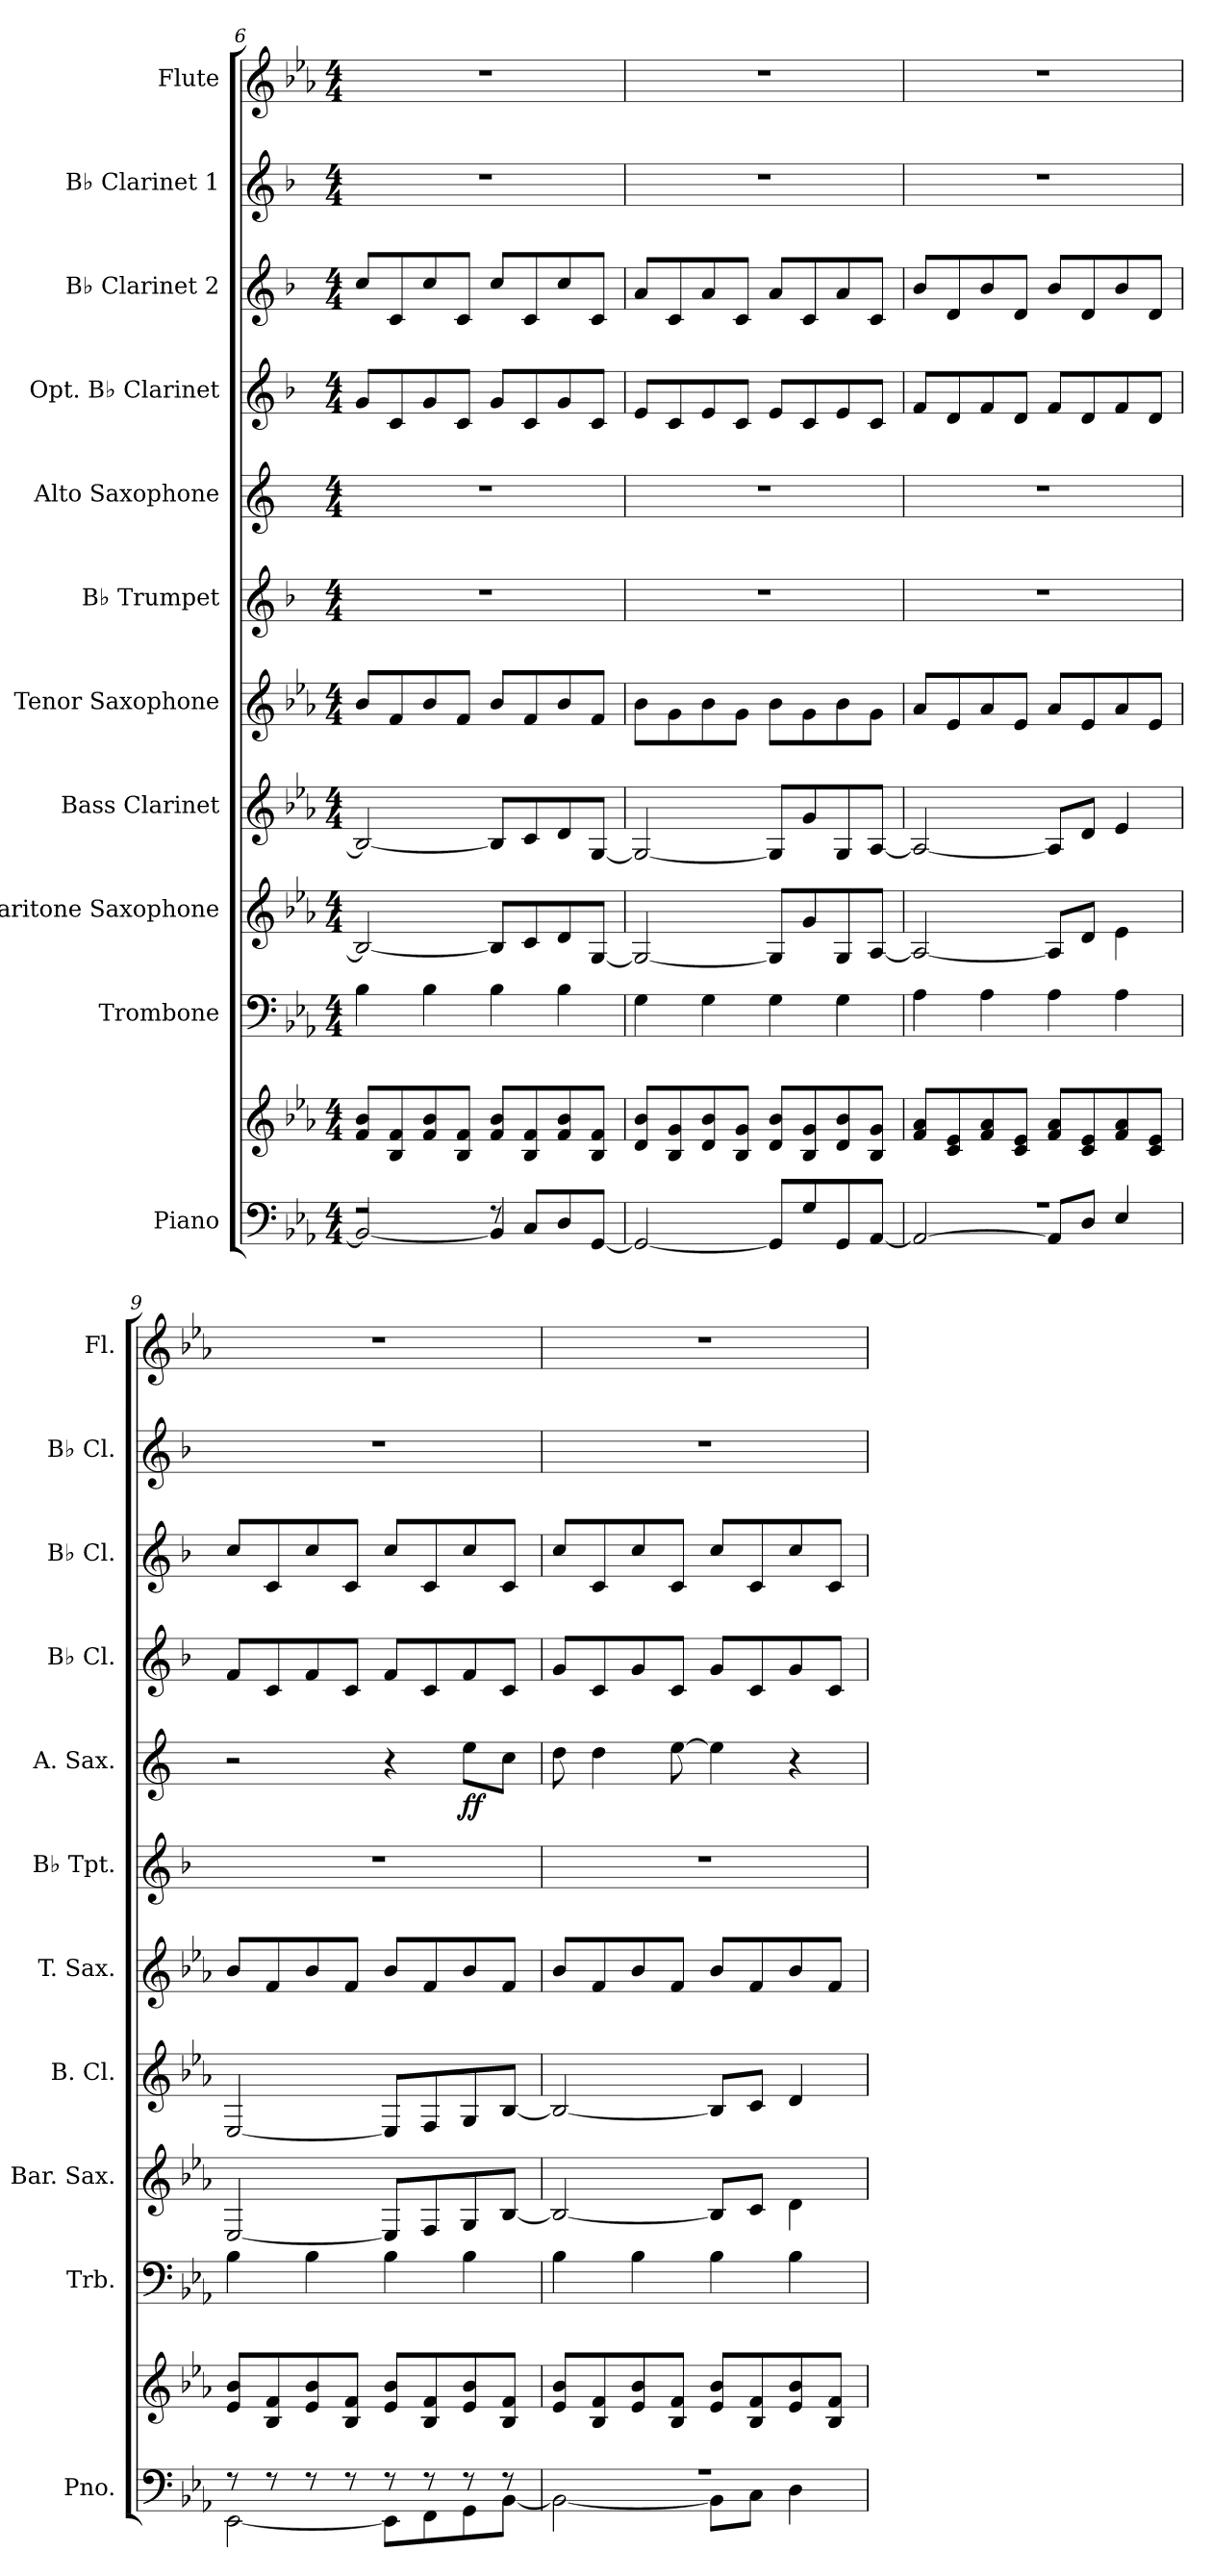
**kern	**kern	**kern	**kern	**kern	**kern	**kern	**kern	**dynam	**kern	**kern	**kern	**kern
*part11	*part11	*part10	*part9	*part8	*part7	*part6	*part5	*part5	*part4	*part3	*part2	*part1
*staff12	*staff11	*staff10	*staff9	*staff8	*staff7	*staff6	*staff5	*staff5	*staff4	*staff3	*staff2	*staff1
*I"Piano	*	*I"Trombone	*I"Baritone Saxophone	*I"Bass Clarinet	*I"Tenor Saxophone	*I"B♭ Trumpet	*I"Alto Saxophone	*	*I"Opt. B♭ Clarinet	*I"B♭ Clarinet 2	*I"B♭ Clarinet 1	*I"Flute
*I'Pno.	*	*I'Trb.	*I'Bar. Sax.	*I'B. Cl.	*I'T. Sax.	*I'B♭ Tpt.	*I'A. Sax.	*	*I'B♭ Cl.	*I'B♭ Cl.	*I'B♭ Cl.	*I'Fl.
*clefF4	*clefG2	*clefF4	*clefG2	*clefG2	*clefG2	*clefG2	*clefG2	*	*clefG2	*clefG2	*clefG2	*clefG2
*	*	*	*ITrd12c21	*ITrd8c14	*ITrd8c14	*ITrd1c2	*ITrd5c9	*	*ITrd1c2	*ITrd1c2	*ITrd1c2	*
*k[b-e-a-]	*k[b-e-a-]	*k[b-e-a-]	*k[b-e-a-]	*k[b-e-a-]	*k[b-e-a-]	*k[b-e-a-]	*k[b-e-a-]	*	*k[b-e-a-]	*k[b-e-a-]	*k[b-e-a-]	*k[b-e-a-]
*E-:	*E-:	*E-:	*	*	*	*	*	*	*	*	*	*E-:
*M4/4	*M4/4	*M4/4	*M4/4	*M4/4	*M4/4	*M4/4	*M4/4	*	*M4/4	*M4/4	*M4/4	*M4/4
=6	=6	=6	=6	=6	=6	=6	=6	=6	=6	=6	=6	=6
*^	*	*	*	*	*	*	*	*	*	*	*	*
2r	2BB-/_	8f/ 8b-/L	4B-\	2BB-/_	2BB-/_	8B-/L	1r	1r	.	8f/L	8b-/L	1r	1r
.	.	8B-/ 8f/	.	.	.	8F/	.	.	.	8B-/	8B-/	.	.
.	.	8f/ 8b-/	4B-\	.	.	8B-/	.	.	.	8f/	8b-/	.	.
.	.	8B-/ 8f/J	.	.	.	8F/J	.	.	.	8B-/J	8B-/J	.	.
8r	4BB-/]	8f/ 8b-/L	4B-\	8BB-/L]	8BB-/L]	8B-/L	.	.	.	8f/L	8b-/L	.	.
8C/L	.	8B-/ 8f/	.	8C/	8C/	8F/	.	.	.	8B-/	8B-/	.	.
8D/	4ryy	8f/ 8b-/	4B-\	8D/	8D/	8B-/	.	.	.	8f/	8b-/	.	.
[8GG/J	.	8B-/ 8f/J	.	[8GG/J	[8GG/J	8F/J	.	.	.	8B-/J	8B-/J	.	.
*v	*v	*	*	*	*	*	*	*	*	*	*	*	*
=7	=7	=7	=7	=7	=7	=7	=7	=7	=7	=7	=7	=7
2GG/_	8d/ 8b-/L	4G\	2GG/_	2GG/_	8B-\L	1r	1r	.	8d/L	8g/L	1r	1r
.	8B-/ 8g/	.	.	.	8G\	.	.	.	8B-/	8B-/	.	.
.	8d/ 8b-/	4G\	.	.	8B-\	.	.	.	8d/	8g/	.	.
.	8B-/ 8g/J	.	.	.	8G\J	.	.	.	8B-/J	8B-/J	.	.
8GG/L]	8d/ 8b-/L	4G\	8GG/L]	8GG/L]	8B-\L	.	.	.	8d/L	8g/L	.	.
8G/	8B-/ 8g/	.	8G/	8G/	8G\	.	.	.	8B-/	8B-/	.	.
8GG/	8d/ 8b-/	4G\	8GG/	8GG/	8B-\	.	.	.	8d/	8g/	.	.
[8AA-/J	8B-/ 8g/J	.	[8AA-/J	[8AA-/J	8G\J	.	.	.	8B-/J	8B-/J	.	.
!!LO:PB:g=z
=8	=8	=8	=8	=8	=8	=8	=8	=8	=8	=8	=8	=8
*^	*	*	*	*	*	*	*	*	*	*	*	*
2AA-/_	1rA	8f/ 8a-/L	4A-\	2AA-/_	2AA-/_	8A-/L	1r	1r	.	8e-/L	8a-/L	1r	1r
.	.	8c/ 8e-/	.	.	.	8E-/	.	.	.	8c/	8c/	.	.
.	.	8f/ 8a-/	4A-\	.	.	8A-/	.	.	.	8e-/	8a-/	.	.
.	.	8c/ 8e-/J	.	.	.	8E-/J	.	.	.	8c/J	8c/J	.	.
8AA-/L]	.	8f/ 8a-/L	4A-\	8AA-/L]	8AA-/L]	8A-/L	.	.	.	8e-/L	8a-/L	.	.
8D/J	.	8c/ 8e-/	.	8D/J	8D/J	8E-/	.	.	.	8c/	8c/	.	.
4E-/	.	8f/ 8a-/	4A-\	4E-\	4E-/	8A-/	.	.	.	8e-/	8a-/	.	.
.	.	8c/ 8e-/J	.	.	.	8E-/J	.	.	.	8c/J	8c/J	.	.
=9	=9	=9	=9	=9	=9	=9	=9	=9	=9	=9	=9	=9	=9
8r	[2EE-\	8e-/ 8b-/L	4B-\	[2EE-/	[2EE-/	8B-/L	1r	2r	.	8e-/L	8b-/L	1r	1r
8r	.	8B-/ 8f/	.	.	.	8F/	.	.	.	8B-/	8B-/	.	.
8r	.	8e-/ 8b-/	4B-\	.	.	8B-/	.	.	.	8e-/	8b-/	.	.
8r	.	8B-/ 8f/J	.	.	.	8F/J	.	.	.	8B-/J	8B-/J	.	.
8r	8EE-\L]	8e-/ 8b-/L	4B-\	8EE-/L]	8EE-/L]	8B-/L	.	4r	.	8e-/L	8b-/L	.	.
8r	8FF\	8B-/ 8f/	.	8FF/	8FF/	8F/	.	.	.	8B-/	8B-/	.	.
!	!	!	!	!	!	!	!	!	!LO:DY:b	!	!	!	!
8r	8GG\	8e-/ 8b-/	4B-\	8GG/	8GG/	8B-/	.	8g\L	ff	8e-/	8b-/	.	.
8r	[8BB-\J	8B-/ 8f/J	.	[8BB-/J	[8BB-/J	8F/J	.	8e-\J	.	8B-/J	8B-/J	.	.
=10	=10	=10	=10	=10	=10	=10	=10	=10	=10	=10	=10	=10	=10
1r	2BB-\_	8e-/ 8b-/L	4B-\	2BB-/_	2BB-/_	8B-/L	1r	8f\	.	8f/L	8b-/L	1r	1r
.	.	8B-/ 8f/	.	.	.	8F/	.	4f\	.	8B-/	8B-/	.	.
.	.	8e-/ 8b-/	4B-\	.	.	8B-/	.	.	.	8f/	8b-/	.	.
.	.	8B-/ 8f/J	.	.	.	8F/J	.	[8g\	.	8B-/J	8B-/J	.	.
.	8BB-\L]	8e-/ 8b-/L	4B-\	8BB-/L]	8BB-/L]	8B-/L	.	4g\]	.	8f/L	8b-/L	.	.
.	8C\J	8B-/ 8f/	.	8C/J	8C/J	8F/	.	.	.	8B-/	8B-/	.	.
.	4D\	8e-/ 8b-/	4B-\	4D\	4D/	8B-/	.	4r	.	8f/	8b-/	.	.
.	.	8B-/ 8f/J	.	.	.	8F/J	.	.	.	8B-/J	8B-/J	.	.
*v	*v	*	*	*	*	*	*	*	*	*	*	*	*
=	=	=	=	=	=	=	=	=	=	=	=	=
*-	*-	*-	*-	*-	*-	*-	*-	*-	*-	*-	*-	*-
